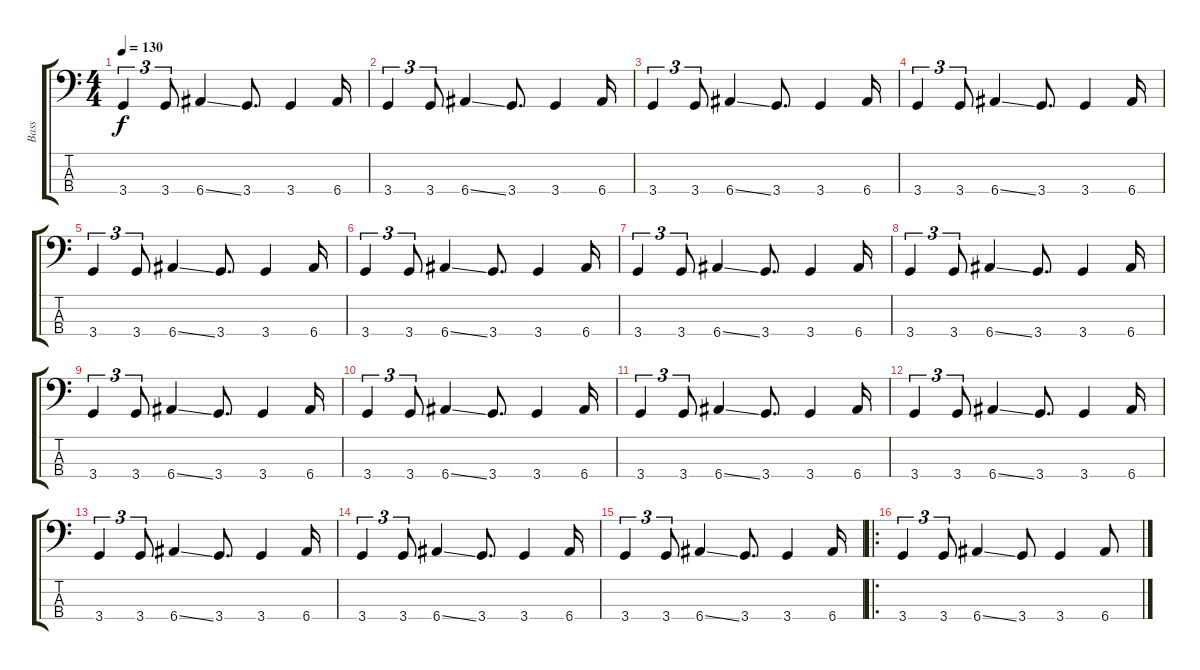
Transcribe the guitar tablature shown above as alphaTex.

\track ("Bass" "Bass") {instrument electricbassfinger}
\staff {score tabs}
\tuning (G2 D2 A1 E1) {hide}
\ts (4 4)
\tempo 130
\clef f4
\ks c
3.4.4{tu (3 2) dy f} 3.4.8{tu (3 2)} 6.4{ss}.4 3.4.8{d} 3.4.4 6.4.16 |
3.4.4{tu (3 2)} 3.4.8{tu (3 2)} 6.4{ss}.4 3.4.8{d} 3.4.4 6.4.16 |
3.4.4{tu (3 2)} 3.4.8{tu (3 2)} 6.4{ss}.4 3.4.8{d} 3.4.4 6.4.16 |
3.4.4{tu (3 2)} 3.4.8{tu (3 2)} 6.4{ss}.4 3.4.8{d} 3.4.4 6.4.16 |
3.4.4{tu (3 2)} 3.4.8{tu (3 2)} 6.4{ss}.4 3.4.8{d} 3.4.4 6.4.16 |
3.4.4{tu (3 2)} 3.4.8{tu (3 2)} 6.4{ss}.4 3.4.8{d} 3.4.4 6.4.16 |
3.4.4{tu (3 2)} 3.4.8{tu (3 2)} 6.4{ss}.4 3.4.8{d} 3.4.4 6.4.16 |
3.4.4{tu (3 2)} 3.4.8{tu (3 2)} 6.4{ss}.4 3.4.8{d} 3.4.4 6.4.16 |
3.4.4{tu (3 2)} 3.4.8{tu (3 2)} 6.4{ss}.4 3.4.8{d} 3.4.4 6.4.16 |
3.4.4{tu (3 2)} 3.4.8{tu (3 2)} 6.4{ss}.4 3.4.8{d} 3.4.4 6.4.16 |
3.4.4{tu (3 2)} 3.4.8{tu (3 2)} 6.4{ss}.4 3.4.8{d} 3.4.4 6.4.16 |
3.4.4{tu (3 2)} 3.4.8{tu (3 2)} 6.4{ss}.4 3.4.8{d} 3.4.4 6.4.16 |
3.4.4{tu (3 2)} 3.4.8{tu (3 2)} 6.4{ss}.4 3.4.8{d} 3.4.4 6.4.16 |
3.4.4{tu (3 2)} 3.4.8{tu (3 2)} 6.4{ss}.4 3.4.8{d} 3.4.4 6.4.16 |
3.4.4{tu (3 2)} 3.4.8{tu (3 2)} 6.4{ss}.4 3.4.8{d} 3.4.4 6.4.16 |
\ro
3.4.4{tu (3 2) volume 12} 3.4.8{tu (3 2)} 6.4{ss}.4 3.4.8 3.4.4 6.4.8
